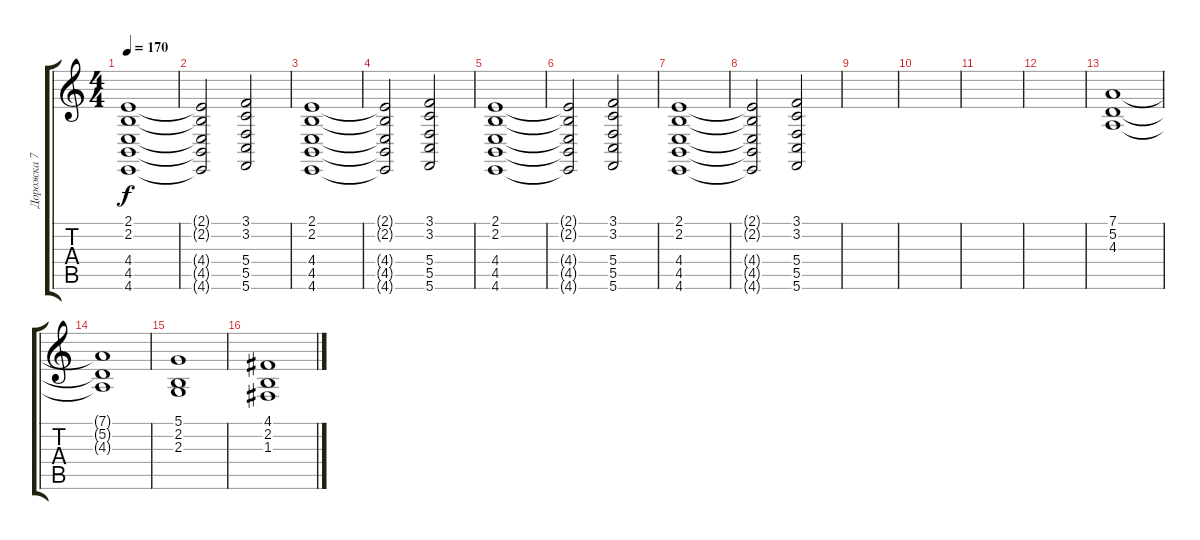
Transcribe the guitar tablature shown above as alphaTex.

\track ("Дорожка 7" "Дорожка 7") {instrument stringensemble1}
\staff {score tabs}
\tuning (D4 A3 F3 C3 G2 C2) {hide}
\ts (4 4)
\tempo 170
\clef g2
\ks c
(2.1 2.2 4.4 4.5 4.6).1{dy f volume 12} |
(2.1{t} 2.2{t} 4.4{t} 4.5{t} 4.6{t}).2 (3.1 3.2 5.4 5.5 5.6).2 |
(2.1 2.2 4.4 4.5 4.6).1 |
(2.1{t} 2.2{t} 4.4{t} 4.5{t} 4.6{t}).2 (3.1 3.2 5.4 5.5 5.6).2 |
(2.1 2.2 4.4 4.5 4.6).1 |
(2.1{t} 2.2{t} 4.4{t} 4.5{t} 4.6{t}).2 (3.1 3.2 5.4 5.5 5.6).2 |
(2.1 2.2 4.4 4.5 4.6).1 |
(2.1{t} 2.2{t} 4.4{t} 4.5{t} 4.6{t}).2 (3.1 3.2 5.4 5.5 5.6).2 |
|
|
|
|
(7.1 5.2 4.3).1{volume 16} |
(7.1{t} 5.2{t} 4.3{t}).1 |
(5.1 2.2 2.3).1 |
(4.1 2.2 1.3).1
